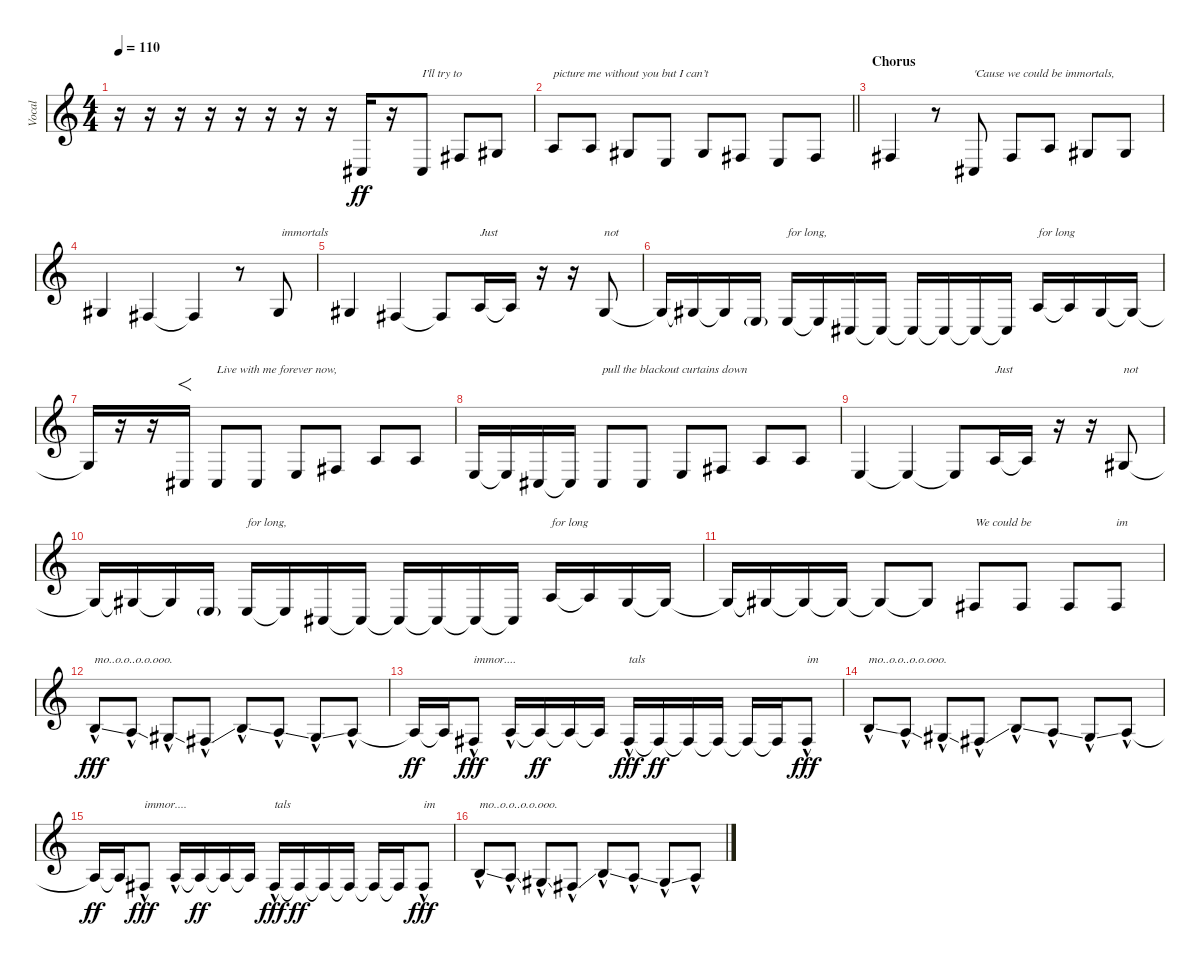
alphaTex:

\track ("Vocal" "Vocal") {instrument lead2sawtooth}
\staff {score}
\tuning (E4 B3 G3 D3 A2 E2) {hide}
\ts (4 4)
\tempo 110
\clef g2
\ks c
r.16{dy mf} r.16 r.16 r.16 r.16 r.16 r.16 r.16 4.5{pm}.16{dy ff} r.16 4.5.8{txt "I’ll try to "} 4.4.8 1.3.8 |
\barLineRight lightlight
2.3.8{txt "picture me without you but I can’t"} 2.3.8 1.3.8 2.4.8 1.3.8 4.4.8 2.4.8 4.4.8 |
\section ("" "Chorus")
4.4.4 r.8 4.5.8{txt "'Cause we could be immortals,"} 4.4.8 2.3.8 1.3.8 1.3.8 |
1.3{be (custom 0 0 10 2 20 2 30 0 60 0)}.4 4.4.4 4.4{t}.4 r.8 1.3.8{txt " immortals"} |
1.3{be (custom 0 0 10 2 20 2 30 0 60 0)}.4 4.4.4 4.4{t}.8 2.3.16{txt "Just"} 2.3{t}.16 r.16 r.16 1.3.8{txt "not"} |
1.3{t}.16 1.3{t}.16 1.3{t}.16 2.4{g}.16 2.4.16{txt "for long, "} 2.4{t}.16 4.5.16 4.5{t}.16 4.5{t}.16 4.5{t}.16 4.5{t}.16 4.5{t}.16 2.3.16{txt "for long"} 2.3{t}.16 6.4.16 6.4{t}.16 |
6.4{t}.16 r.16 r.16 4.5.16{f} 4.5.8{txt "Live with me forever now,"} 4.5.8 2.4.8 4.4.8 2.3.8 2.3.8 |
2.4.16 2.4{t}.16 4.5.16 4.5{t}.16 4.5.8{txt "pull the blackout curtains down"} 4.5.8 2.4.8 4.4.8 2.3.8 2.3.8 |
2.4.4 2.4{t}.4 2.4{t}.8 2.3.16{txt "Just"} 2.3{t}.16 r.16 r.16 1.3.8{txt "not"} |
1.3{t}.16 1.3{t}.16 1.3{t}.16 2.4{g}.16 2.4.16{txt "for long,"} 2.4{t}.16 4.5.16 4.5{t}.16 4.5{t}.16 4.5{t}.16 4.5{t}.16 4.5{t}.16 2.3.16{txt "for long"} 2.3{t}.16 6.4.16 6.4{t}.16 |
6.4{t}.16 6.4{t}.16 6.4{t}.16 6.4{t}.16 6.4{t}.8 6.4{t}.8 4.4.8{txt "We could be"} 4.4.8 4.4.8 4.4.8{txt "im"} |
9.4{ss hac}.8{txt "mo..o.o..o.o.ooo." dy fff} 7.4{ss hac}.8 6.4{ss hac}.8 4.4{ss hac}.8 9.4{ss hac}.8 7.4{ss hac}.8 6.4{ss hac}.8 7.4{hac}.8 |
7.4{t}.16{dy ff} 7.4{t}.16 4.4{hac}.8{txt "immor...." dy fff} 7.4{hac}.16 7.4{t}.16{dy ff} 7.4{t}.16 7.4{t}.16 4.4{hac}.16{txt "tals" dy fff} 4.4{t}.16{dy ff} 4.4{t}.16 4.4{t}.16 4.4{t}.16 4.4{t}.16 4.4{hac}.8{txt "im" dy fff} |
9.4{ss hac}.8{txt "mo..o.o..o.o.ooo."} 7.4{ss hac}.8 6.4{ss hac}.8 4.4{ss hac}.8 9.4{ss hac}.8 7.4{ss hac}.8 6.4{ss hac}.8 7.4{hac}.8 |
7.4{t}.16{dy ff} 7.4{t}.16 4.4{hac}.8{txt "immor...." dy fff} 7.4{hac}.16 7.4{t}.16{dy ff} 7.4{t}.16 7.4{t}.16 4.4{hac}.16{txt "tals" dy fff} 4.4{t}.16{dy ff} 4.4{t}.16 4.4{t}.16 4.4{t}.16 4.4{t}.16 4.4{hac}.8{txt "im" dy fff} |
9.4{ss hac}.8{txt "mo..o.o..o.o.ooo."} 7.4{ss hac}.8 6.4{ss hac}.8 4.4{ss hac}.8 9.4{ss hac}.8 7.4{ss hac}.8 6.4{ss hac}.8 7.4{hac}.8
